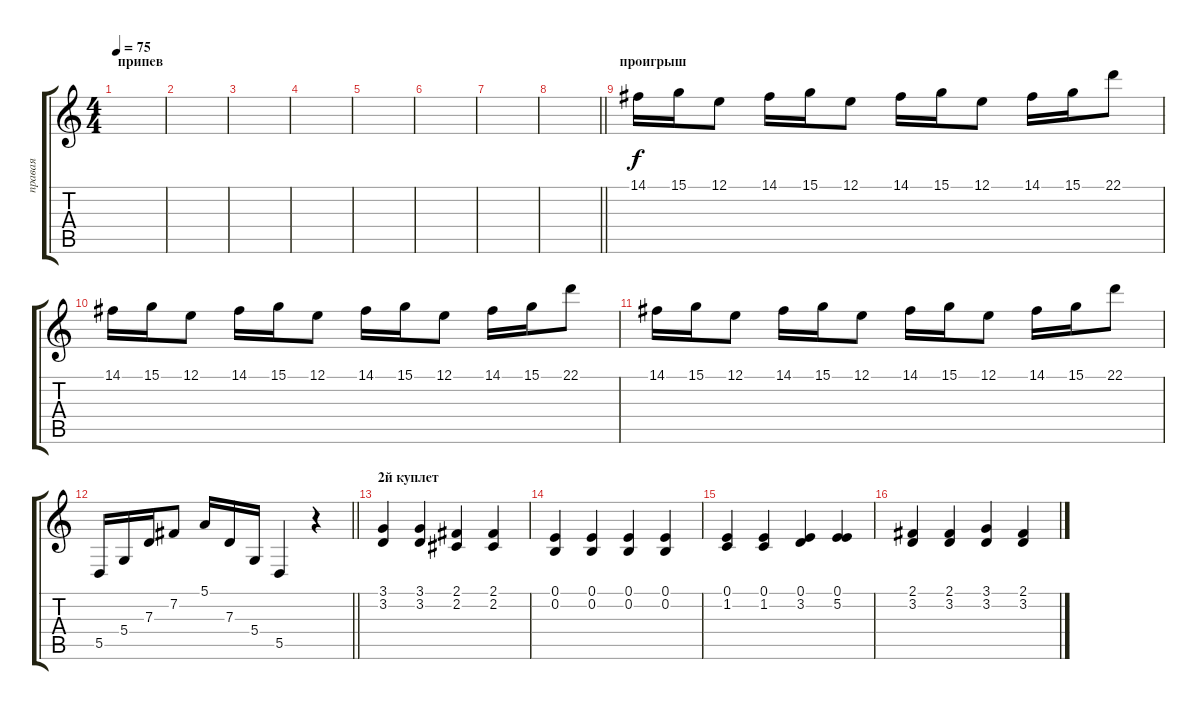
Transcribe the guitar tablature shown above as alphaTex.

\track ("правая" "правая") {instrument brightacousticpiano}
\staff {score tabs}
\tuning (E4 B3 G3 D3 A2 E2) {hide}
\ts (4 4)
\section ("" "припев")
\tempo 75
\clef g2
\ks c
|
|
|
|
|
|
|
\barLineRight lightlight
|
\section ("" "проигрыш")
14.1.16 15.1.16 12.1.8 14.1.16 15.1.16 12.1.8 14.1.16 15.1.16 12.1.8 14.1.16 15.1.16 22.1.8 |
14.1.16 15.1.16 12.1.8 14.1.16 15.1.16 12.1.8 14.1.16 15.1.16 12.1.8 14.1.16 15.1.16 22.1.8 |
14.1.16 15.1.16 12.1.8 14.1.16 15.1.16 12.1.8 14.1.16 15.1.16 12.1.8 14.1.16 15.1.16 22.1.8 |
\barLineRight lightlight
5.5.16 5.4.16 7.3.16 7.2.8 5.1.16 7.3.16 5.4.16 5.5.4 r.4 |
\section ("" "2й куплет")
(3.1 3.2).4 (3.1 3.2).4 (2.1 2.2).4 (2.1 2.2).4 |
(0.1 0.2).4 (0.1 0.2).4 (0.1 0.2).4 (0.1 0.2).4 |
(0.1 1.2).4 (0.1 1.2).4 (0.1 3.2).4 (0.1 5.2).4 |
(2.1 3.2).4 (2.1 3.2).4 (3.1 3.2).4 (2.1 3.2).4
